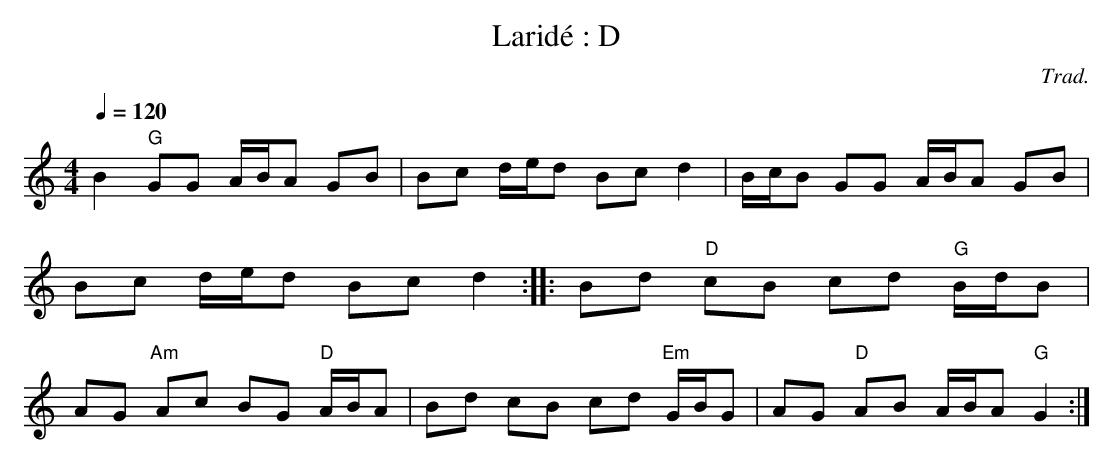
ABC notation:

X:1
T:Laridé : D
E:12
C:Trad.
M:4/4
L:1/16
K:C
Q:1/4=120
B4 "G"G2G2 ABA2 G2B2 | B2c2 ded2 B2c2 d4 |\
BcB2 G2G2 ABA2 G2B2 | B2c2 ded2 B2c2 d4 ::\
B2d2 "D"c2B2 c2d2 "G"BdB2 | A2G2 "Am"A2c2 B2G2 "D"ABA2 \
| B2d2 c2B2 c2d2 "Em"GBG2 | A2G2 "D"A2B2 ABA2 "G"G4 :|
